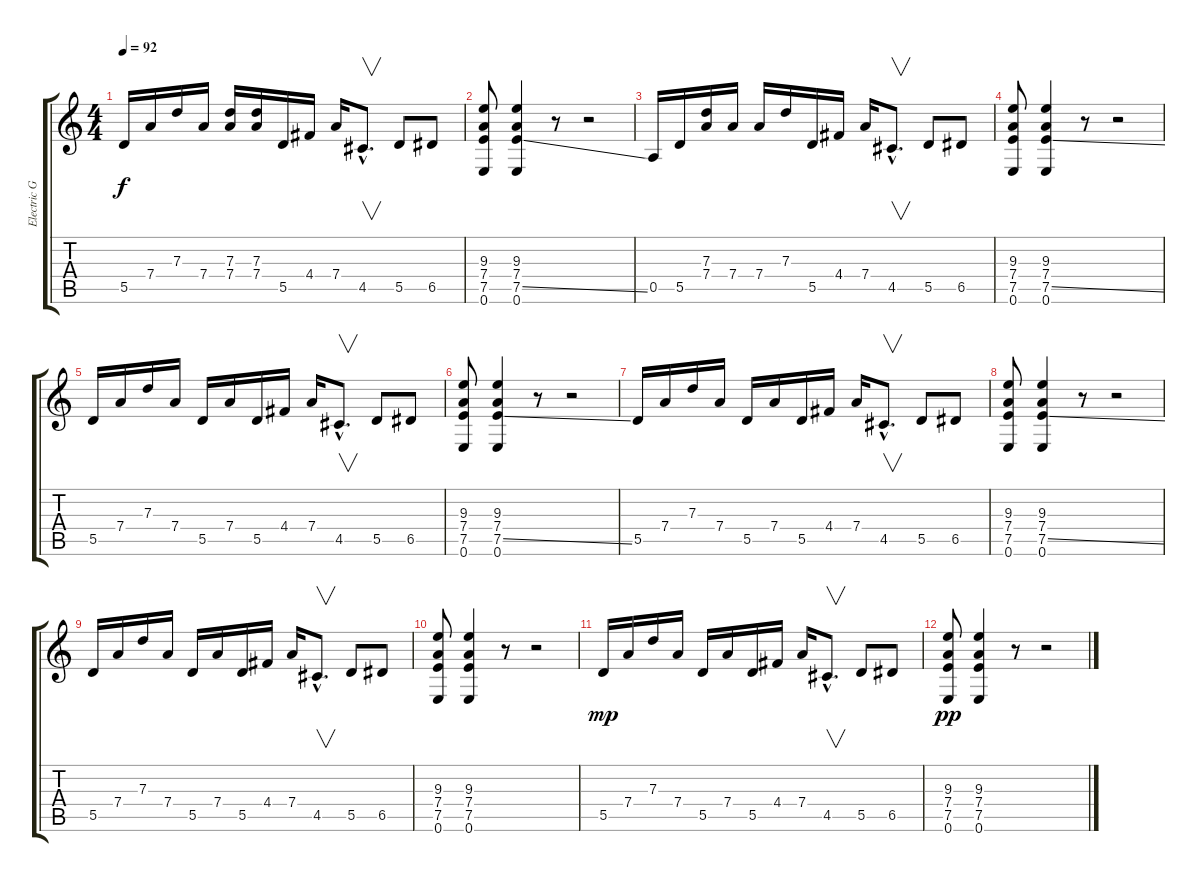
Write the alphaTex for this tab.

\track ("Electric Guitar 2" "Electric G") {instrument overdrivenguitar}
\staff {score tabs}
\tuning (E4 B3 G3 D3 A2 E2) {hide}
\ts (4 4)
\tempo 92
\clef g2
\ks c
5.5.16{dy f} 7.4.16 7.3.16 7.4.16 (7.3 7.4).16 (7.3 7.4).16 5.5.16 4.4.16 7.4.16 4.5{hac}.8{v d} 5.5.8 6.5.8 |
(9.3 7.4 7.5 0.6).8 (9.3 7.4 7.5{ss} 0.6).4 r.8 r.2 |
0.5.16 5.5.16 (7.3 7.4).16 7.4.16 7.4.16 7.3.16 5.5.16 4.4.16 7.4.16 4.5{hac}.8{v d} 5.5.8 6.5.8 |
(9.3 7.4 7.5 0.6).8 (9.3 7.4 7.5{ss} 0.6).4 r.8 r.2 |
5.5.16 7.4.16 7.3.16 7.4.16 5.5.16 7.4.16 5.5.16 4.4.16 7.4.16 4.5{hac}.8{v d} 5.5.8 6.5.8 |
(9.3 7.4 7.5 0.6).8 (9.3 7.4 7.5{ss} 0.6).4 r.8 r.2 |
5.5.16 7.4.16 7.3.16 7.4.16 5.5.16 7.4.16 5.5.16 4.4.16 7.4.16 4.5{hac}.8{v d} 5.5.8 6.5.8 |
(9.3 7.4 7.5 0.6).8 (9.3 7.4 7.5{ss} 0.6).4 r.8 r.2 |
5.5.16 7.4.16 7.3.16 7.4.16 5.5.16 7.4.16 5.5.16 4.4.16 7.4.16 4.5{hac}.8{v d} 5.5.8 6.5.8 |
(9.3 7.4 7.5 0.6).8 (9.3 7.4 7.5 0.6).4 r.8 r.2 |
5.5.16{dy mp} 7.4.16 7.3.16 7.4.16 5.5.16 7.4.16 5.5.16 4.4.16 7.4.16 4.5{hac}.8{v d} 5.5.8 6.5.8 |
(9.3 7.4 7.5 0.6).8{dy pp} (9.3 7.4 7.5 0.6).4 r.8 r.2
